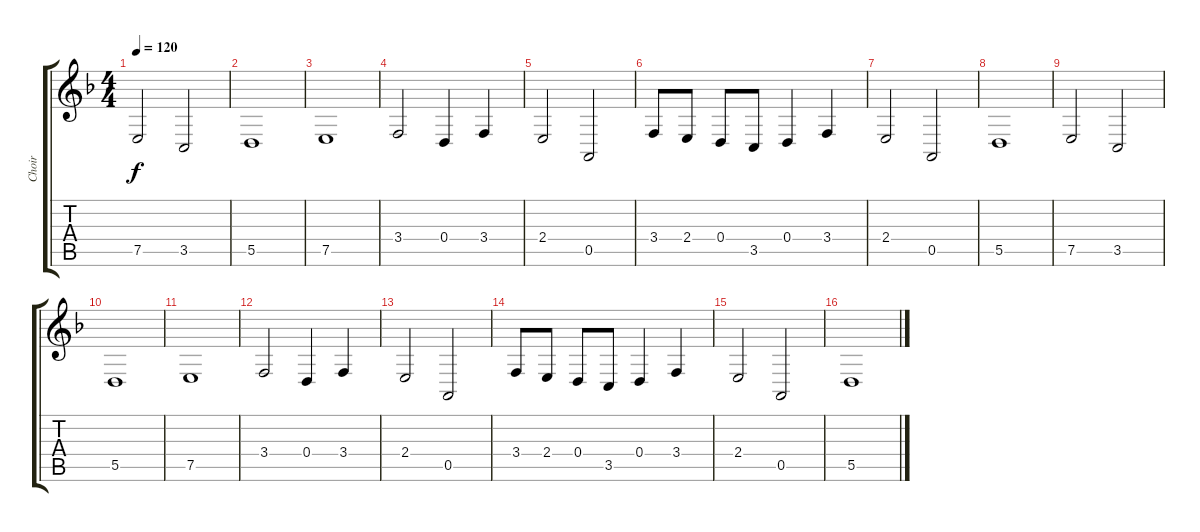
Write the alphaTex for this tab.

\track ("Choir" "Choir") {instrument choiraahs}
\staff {score tabs}
\tuning (E4 B3 G3 D3 A2 E2) {hide}
\ts (4 4)
\tempo 120
\clef g2
\ks dminor
7.5.2{dy f} 3.5.2 |
5.5.1 |
7.5.1 |
3.4.2 0.4.4 3.4.4 |
2.4.2 0.5.2 |
3.4.8 2.4.8 0.4.8 3.5.8 0.4.4 3.4.4 |
2.4.2 0.5.2 |
5.5.1 |
7.5.2 3.5.2 |
5.5.1 |
7.5.1 |
3.4.2 0.4.4 3.4.4 |
2.4.2 0.5.2 |
3.4.8 2.4.8 0.4.8 3.5.8 0.4.4 3.4.4 |
2.4.2 0.5.2 |
5.5.1
